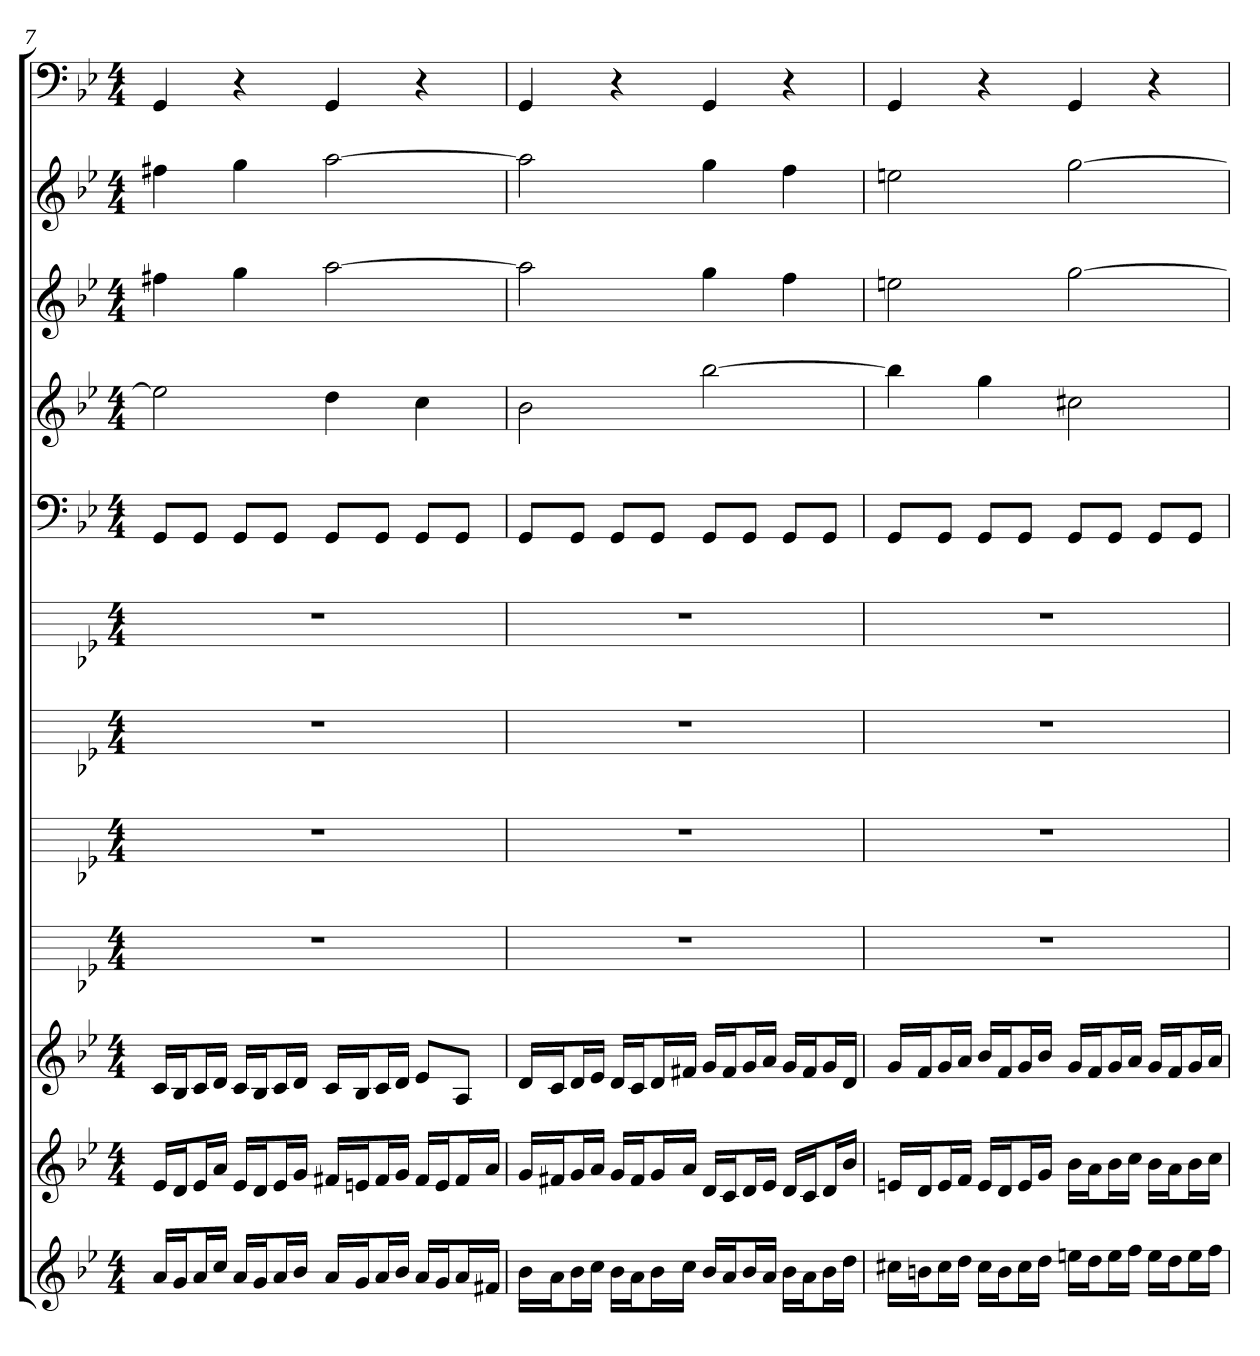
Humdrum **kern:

**kern	**kern	**kern	**kern	**kern	**kern	**kern	**kern	**kern	**kern	**kern	**kern
*part12	*part11	*part10	*part9	*part8	*part7	*part6	*part5	*part4	*part3	*part2	*part1
*staff12	*staff11	*staff10	*staff9	*staff8	*staff7	*staff6	*staff5	*staff4	*staff3	*staff2	*staff1
*k[b-e-]	*k[b-e-]	*k[b-e-]	*k[b-e-]	*k[b-e-]	*k[b-e-]	*k[b-e-]	*k[b-e-]	*k[b-e-]	*k[b-e-]	*k[b-e-]	*k[b-e-]
*g:	*g:	*g:	*g:	*g:	*g:	*g:	*g:	*g:	*g:	*g:	*g:
*M4/4	*M4/4	*M4/4	*M4/4	*M4/4	*M4/4	*M4/4	*M4/4	*M4/4	*M4/4	*M4/4	*M4/4
=7	=7	=7	=7	=7	=7	=7	=7	=7	=7	=7	=7
16aLL	16e-LL	16cLL	1r	1r	1r	1r	8GGL	2ee-]	4ff#X	4ff#X	4GG
16gJ	16dJ	16B-J	.	.	.	.	.	.	.	.	.
16aL	16e-L	16cL	.	.	.	.	8GGJ	.	.	.	.
16ccJJ	16aJJ	16dJJ	.	.	.	.	.	.	.	.	.
16aLL	16e-LL	16cLL	.	.	.	.	8GGL	.	4gg	4gg	4r
16gJ	16dJ	16B-J	.	.	.	.	.	.	.	.	.
16aL	16e-L	16cL	.	.	.	.	8GGJ	.	.	.	.
16b-JJ	16gJJ	16dJJ	.	.	.	.	.	.	.	.	.
16aLL	16f#XLL	16cLL	.	.	.	.	8GGL	4dd	[2aa	[2aa	4GG
16gJ	16enJ	16B-J	.	.	.	.	.	.	.	.	.
16aL	16f#L	16cL	.	.	.	.	8GGJ	.	.	.	.
16b-JJ	16gJJ	16dJJ	.	.	.	.	.	.	.	.	.
16aLL	16f#LL	8e-L	.	.	.	.	8GGL	4cc	.	.	4r
16gJ	16eJ	.	.	.	.	.	.	.	.	.	.
16aL	16f#L	8AJ	.	.	.	.	8GGJ	.	.	.	.
16f#XJJ	16aJJ	.	.	.	.	.	.	.	.	.	.
=8	=8	=8	=8	=8	=8	=8	=8	=8	=8	=8	=8
16b-LL	16gLL	16dLL	1r	1r	1r	1r	8GGL	2b-	2aa]	2aa]	4GG
16aJ	16f#XJ	16cJ	.	.	.	.	.	.	.	.	.
16b-L	16gL	16dL	.	.	.	.	8GGJ	.	.	.	.
16ccJJ	16aJJ	16e-JJ	.	.	.	.	.	.	.	.	.
16b-LL	16gLL	16dLL	.	.	.	.	8GGL	.	.	.	4r
16aJ	16f#J	16cJ	.	.	.	.	.	.	.	.	.
16b-L	16gL	16dL	.	.	.	.	8GGJ	.	.	.	.
16ccJJ	16aJJ	16f#XJJ	.	.	.	.	.	.	.	.	.
16b-LL	16dLL	16gLL	.	.	.	.	8GGL	[2bb-	4gg	4gg	4GG
16aJ	16cJ	16f#J	.	.	.	.	.	.	.	.	.
16b-L	16dL	16gL	.	.	.	.	8GGJ	.	.	.	.
16aJJ	16e-JJ	16aJJ	.	.	.	.	.	.	.	.	.
16b-LL	16dLL	16gLL	.	.	.	.	8GGL	.	4ff	4ff	4r
16aJ	16cJ	16f#J	.	.	.	.	.	.	.	.	.
16b-L	16dL	16gL	.	.	.	.	8GGJ	.	.	.	.
16ddJJ	16b-JJ	16dJJ	.	.	.	.	.	.	.	.	.
=9	=9	=9	=9	=9	=9	=9	=9	=9	=9	=9	=9
16cc#XLL	16enLL	16gLL	1r	1r	1r	1r	8GGL	4bb-]	2een	2een	4GG
16bnJ	16dJ	16fJ	.	.	.	.	.	.	.	.	.
16cc#L	16eL	16gL	.	.	.	.	8GGJ	.	.	.	.
16ddJJ	16fJJ	16aJJ	.	.	.	.	.	.	.	.	.
16cc#LL	16eLL	16b-LL	.	.	.	.	8GGL	4gg	.	.	4r
16bJ	16dJ	16fJ	.	.	.	.	.	.	.	.	.
16cc#L	16eL	16gL	.	.	.	.	8GGJ	.	.	.	.
16ddJJ	16gJJ	16b-JJ	.	.	.	.	.	.	.	.	.
16eenLL	16b-LL	16gLL	.	.	.	.	8GGL	2cc#X	[2gg	[2gg	4GG
16ddJ	16aJ	16fJ	.	.	.	.	.	.	.	.	.
16eeL	16b-L	16gL	.	.	.	.	8GGJ	.	.	.	.
16ffJJ	16ccJJ	16aJJ	.	.	.	.	.	.	.	.	.
16eeLL	16b-LL	16gLL	.	.	.	.	8GGL	.	.	.	4r
16ddJ	16aJ	16fJ	.	.	.	.	.	.	.	.	.
16eeL	16b-L	16gL	.	.	.	.	8GGJ	.	.	.	.
16ffJJ	16ccJJ	16aJJ	.	.	.	.	.	.	.	.	.
=	=	=	=	=	=	=	=	=	=	=	=
*-	*-	*-	*-	*-	*-	*-	*-	*-	*-	*-	*-
